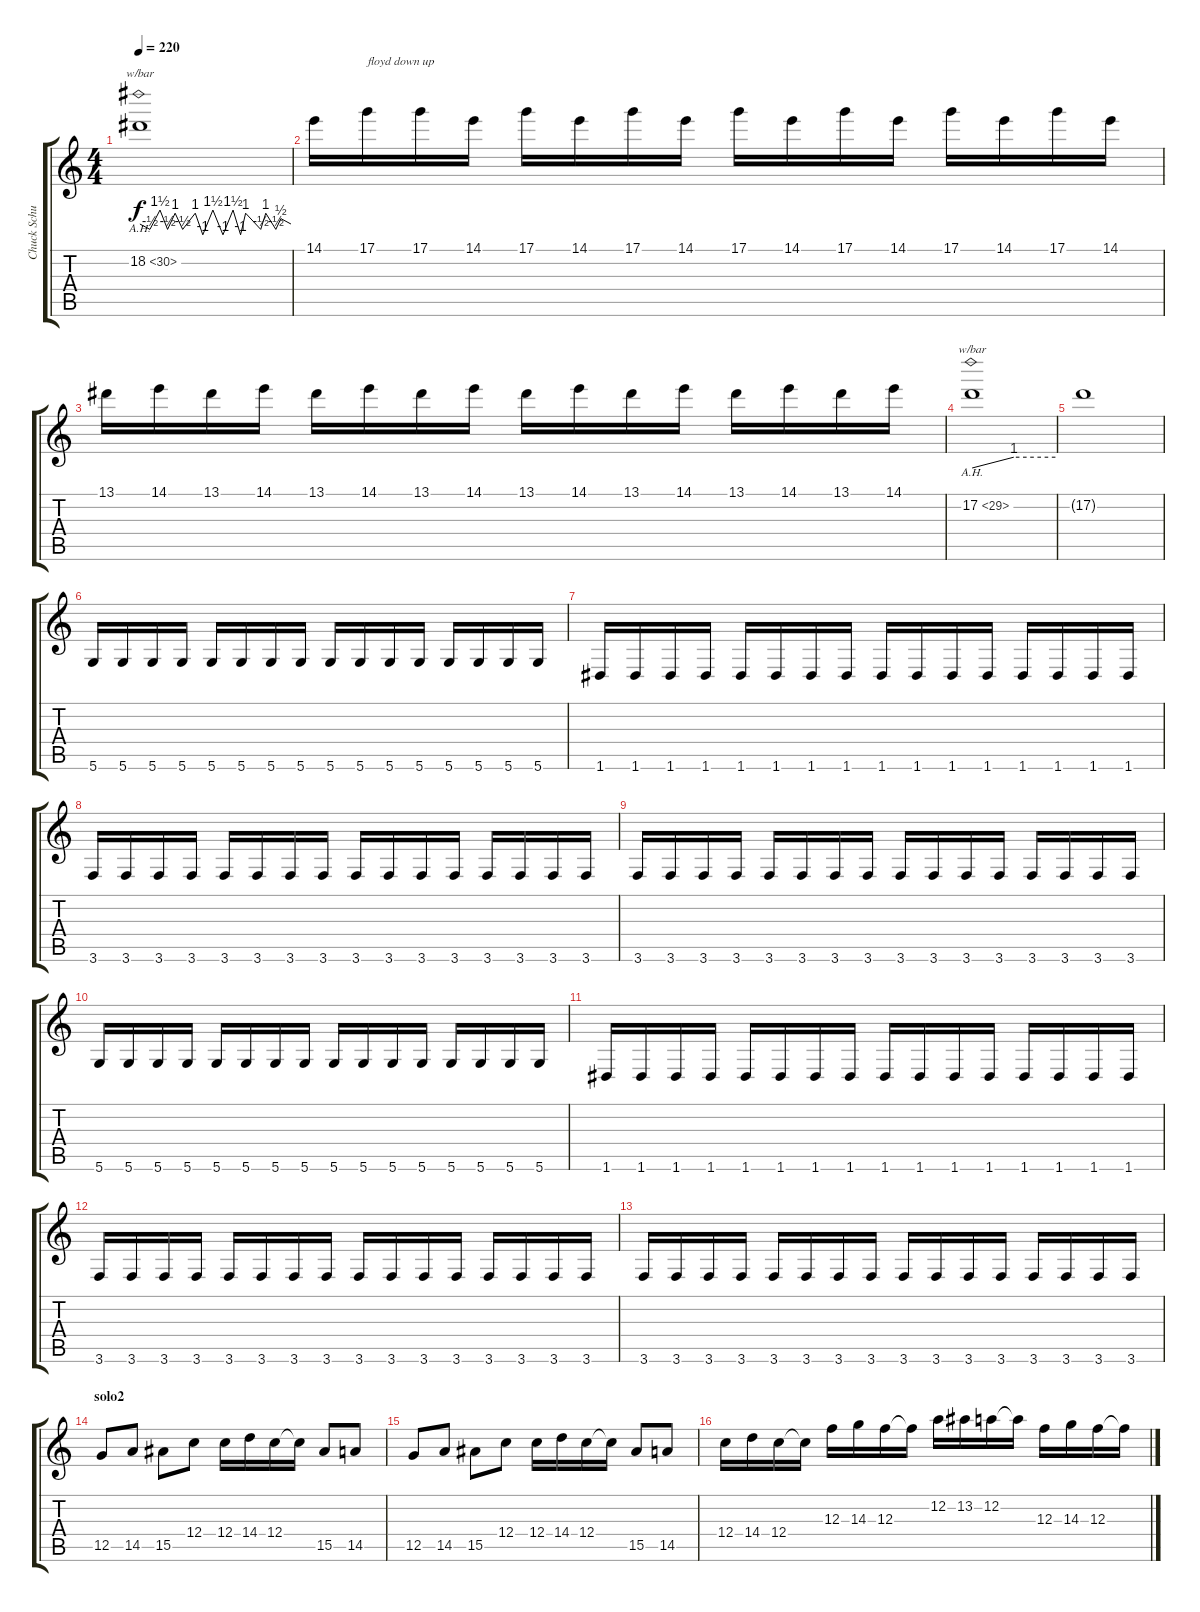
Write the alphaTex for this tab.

\track ("Chuck Schuldiner" "Chuck Schu") {instrument distortionguitar}
\staff {score tabs}
\tuning (D4 A3 F3 C3 G2 D2) {hide}
\ts (4 4)
\tempo 220
\clef g2
\ks c
18.2{ah 12}.1{tbe (custom default 0 0 4 -2 8 6 11 -2 14 4 17 -2 22 4 25 -4 29 6 33 -4 37 6 40 -4 42 4 48 -2 50 4 54 -2 56 2 60 0) dy f} |
14.1.16 17.1.16{txt "floyd down up"} 17.1.16 14.1.16 17.1.16 14.1.16 17.1.16 14.1.16 17.1.16 14.1.16 17.1.16 14.1.16 17.1.16 14.1.16 17.1.16 14.1.16 |
13.1.16 14.1.16 13.1.16 14.1.16 13.1.16 14.1.16 13.1.16 14.1.16 13.1.16 14.1.16 13.1.16 14.1.16 13.1.16 14.1.16 13.1.16 14.1.16 |
17.2{ah 12}.1{tbe (custom default 0 0 30 4 60 4)} |
17.2{t}.1 |
5.6.16 5.6.16 5.6.16 5.6.16 5.6.16 5.6.16 5.6.16 5.6.16 5.6.16 5.6.16 5.6.16 5.6.16 5.6.16 5.6.16 5.6.16 5.6.16 |
1.6.16 1.6.16 1.6.16 1.6.16 1.6.16 1.6.16 1.6.16 1.6.16 1.6.16 1.6.16 1.6.16 1.6.16 1.6.16 1.6.16 1.6.16 1.6.16 |
3.6.16 3.6.16 3.6.16 3.6.16 3.6.16 3.6.16 3.6.16 3.6.16 3.6.16 3.6.16 3.6.16 3.6.16 3.6.16 3.6.16 3.6.16 3.6.16 |
3.6.16 3.6.16 3.6.16 3.6.16 3.6.16 3.6.16 3.6.16 3.6.16 3.6.16 3.6.16 3.6.16 3.6.16 3.6.16 3.6.16 3.6.16 3.6.16 |
5.6.16 5.6.16 5.6.16 5.6.16 5.6.16 5.6.16 5.6.16 5.6.16 5.6.16 5.6.16 5.6.16 5.6.16 5.6.16 5.6.16 5.6.16 5.6.16 |
1.6.16 1.6.16 1.6.16 1.6.16 1.6.16 1.6.16 1.6.16 1.6.16 1.6.16 1.6.16 1.6.16 1.6.16 1.6.16 1.6.16 1.6.16 1.6.16 |
3.6.16 3.6.16 3.6.16 3.6.16 3.6.16 3.6.16 3.6.16 3.6.16 3.6.16 3.6.16 3.6.16 3.6.16 3.6.16 3.6.16 3.6.16 3.6.16 |
3.6.16 3.6.16 3.6.16 3.6.16 3.6.16 3.6.16 3.6.16 3.6.16 3.6.16 3.6.16 3.6.16 3.6.16 3.6.16 3.6.16 3.6.16 3.6.16 |
\section ("" "solo2")
12.5.8 14.5.8 15.5.8 12.4.8 12.4.16 14.4.16 12.4.16 12.4{t}.16 15.5.8 14.5.8 |
12.5.8 14.5.8 15.5.8 12.4.8 12.4.16 14.4.16 12.4.16 12.4{t}.16 15.5.8 14.5.8 |
12.4.16 14.4.16 12.4.16 12.4{t}.16 12.3.16 14.3.16 12.3.16 12.3{t}.16 12.2.16 13.2.16 12.2.16 12.2{t}.16 12.3.16 14.3.16 12.3.16 12.3{t}.16
